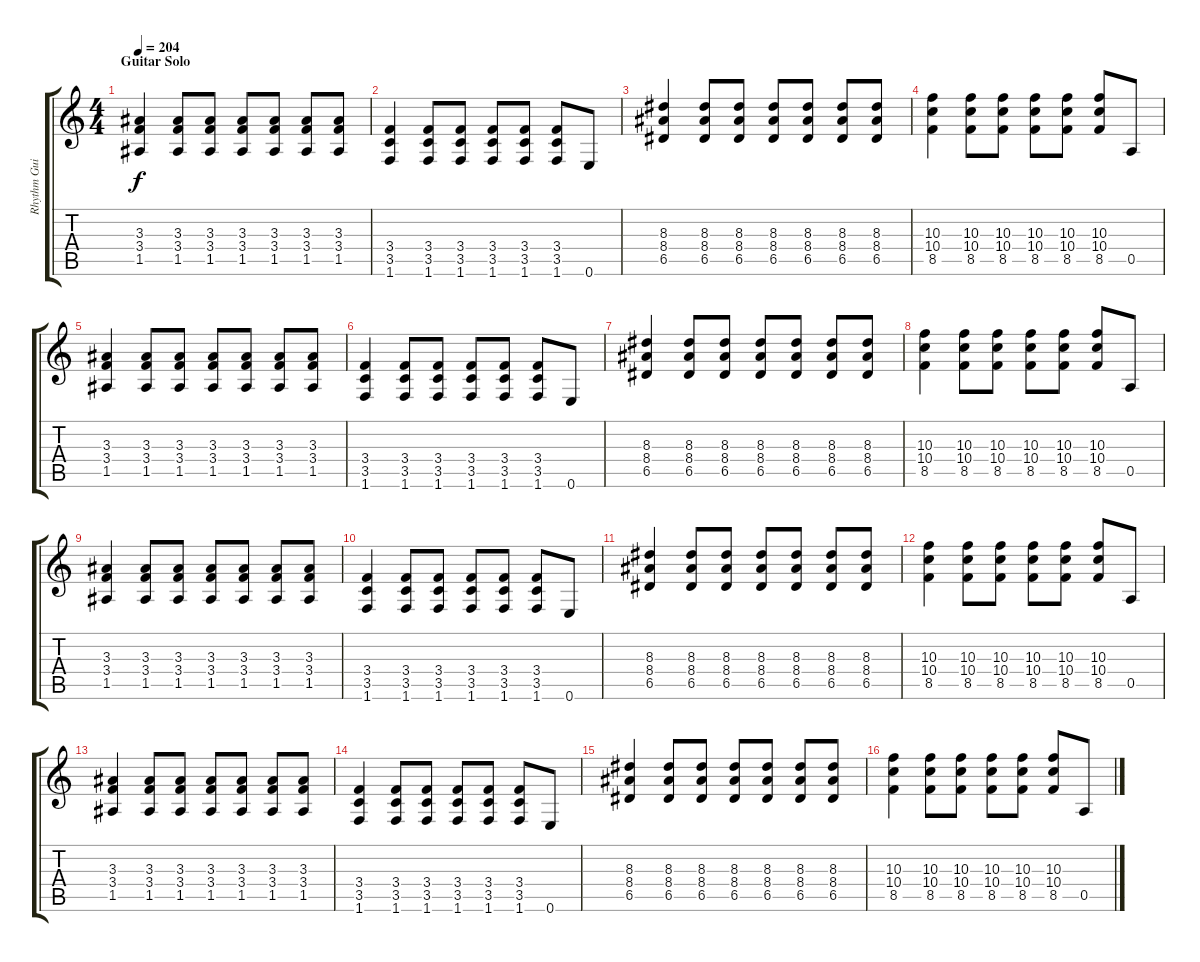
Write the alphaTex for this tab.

\track ("Rhythm Guitar" "Rhythm Gui") {instrument distortionguitar}
\staff {score tabs}
\tuning (E4 B3 G3 D3 A2 E2) {hide}
\ts (4 4)
\section ("" "Guitar Solo")
\tempo 204
\clef g2
\ks c
(3.3 3.4 1.5).4{dy f volume 12} (3.3 3.4 1.5).8 (3.3 3.4 1.5).8 (3.3 3.4 1.5).8 (3.3 3.4 1.5).8 (3.3 3.4 1.5).8 (3.3 3.4 1.5).8 |
(3.4 3.5 1.6).4 (3.4 3.5 1.6).8 (3.4 3.5 1.6).8 (3.4 3.5 1.6).8 (3.4 3.5 1.6).8 (3.4 3.5 1.6).8 0.6.8 |
(8.3 8.4 6.5).4 (8.3 8.4 6.5).8 (8.3 8.4 6.5).8 (8.3 8.4 6.5).8 (8.3 8.4 6.5).8 (8.3 8.4 6.5).8 (8.3 8.4 6.5).8 |
(10.3 10.4 8.5).4 (10.3 10.4 8.5).8 (10.3 10.4 8.5).8 (10.3 10.4 8.5).8 (10.3 10.4 8.5).8 (10.3 10.4 8.5).8 0.5.8 |
(3.3 3.4 1.5).4 (3.3 3.4 1.5).8 (3.3 3.4 1.5).8 (3.3 3.4 1.5).8 (3.3 3.4 1.5).8 (3.3 3.4 1.5).8 (3.3 3.4 1.5).8 |
(3.4 3.5 1.6).4 (3.4 3.5 1.6).8 (3.4 3.5 1.6).8 (3.4 3.5 1.6).8 (3.4 3.5 1.6).8 (3.4 3.5 1.6).8 0.6.8 |
(8.3 8.4 6.5).4 (8.3 8.4 6.5).8 (8.3 8.4 6.5).8 (8.3 8.4 6.5).8 (8.3 8.4 6.5).8 (8.3 8.4 6.5).8 (8.3 8.4 6.5).8 |
(10.3 10.4 8.5).4 (10.3 10.4 8.5).8 (10.3 10.4 8.5).8 (10.3 10.4 8.5).8 (10.3 10.4 8.5).8 (10.3 10.4 8.5).8 0.5.8 |
(3.3 3.4 1.5).4 (3.3 3.4 1.5).8 (3.3 3.4 1.5).8 (3.3 3.4 1.5).8 (3.3 3.4 1.5).8 (3.3 3.4 1.5).8 (3.3 3.4 1.5).8 |
(3.4 3.5 1.6).4 (3.4 3.5 1.6).8 (3.4 3.5 1.6).8 (3.4 3.5 1.6).8 (3.4 3.5 1.6).8 (3.4 3.5 1.6).8 0.6.8 |
(8.3 8.4 6.5).4 (8.3 8.4 6.5).8 (8.3 8.4 6.5).8 (8.3 8.4 6.5).8 (8.3 8.4 6.5).8 (8.3 8.4 6.5).8 (8.3 8.4 6.5).8 |
(10.3 10.4 8.5).4 (10.3 10.4 8.5).8 (10.3 10.4 8.5).8 (10.3 10.4 8.5).8 (10.3 10.4 8.5).8 (10.3 10.4 8.5).8 0.5.8 |
(3.3 3.4 1.5).4 (3.3 3.4 1.5).8 (3.3 3.4 1.5).8 (3.3 3.4 1.5).8 (3.3 3.4 1.5).8 (3.3 3.4 1.5).8 (3.3 3.4 1.5).8 |
(3.4 3.5 1.6).4 (3.4 3.5 1.6).8 (3.4 3.5 1.6).8 (3.4 3.5 1.6).8 (3.4 3.5 1.6).8 (3.4 3.5 1.6).8 0.6.8 |
(8.3 8.4 6.5).4 (8.3 8.4 6.5).8 (8.3 8.4 6.5).8 (8.3 8.4 6.5).8 (8.3 8.4 6.5).8 (8.3 8.4 6.5).8 (8.3 8.4 6.5).8 |
(10.3 10.4 8.5).4 (10.3 10.4 8.5).8 (10.3 10.4 8.5).8 (10.3 10.4 8.5).8 (10.3 10.4 8.5).8 (10.3 10.4 8.5).8 0.5.8
